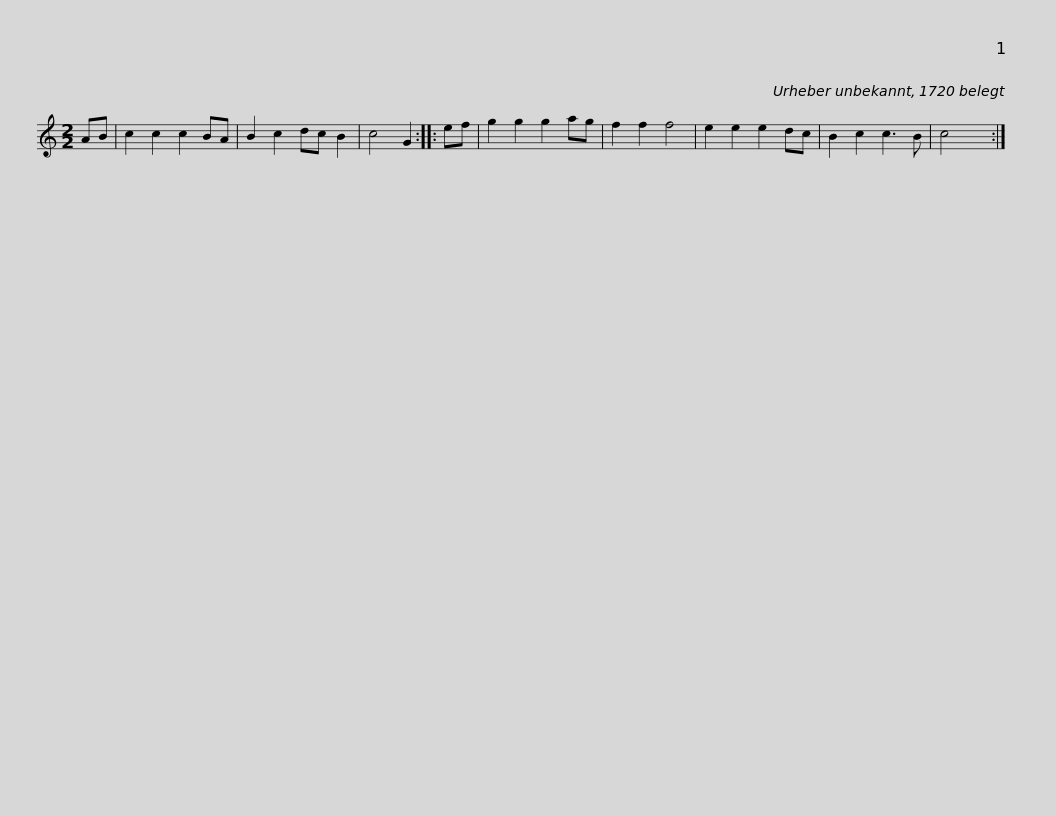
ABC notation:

X:1
L:1/8
M:2/2
I:linebreak $
K:C
V:1 treble
V:1
 AB | c2 c2 c2 BA | B2 c2 dc B2 | c4 G2 :: ef | %5
 g2 g2 g2 ag | f2 f2 f4 | e2 e2 e2 dc | B2 c2 c3 B | c4 x2 :| %10
